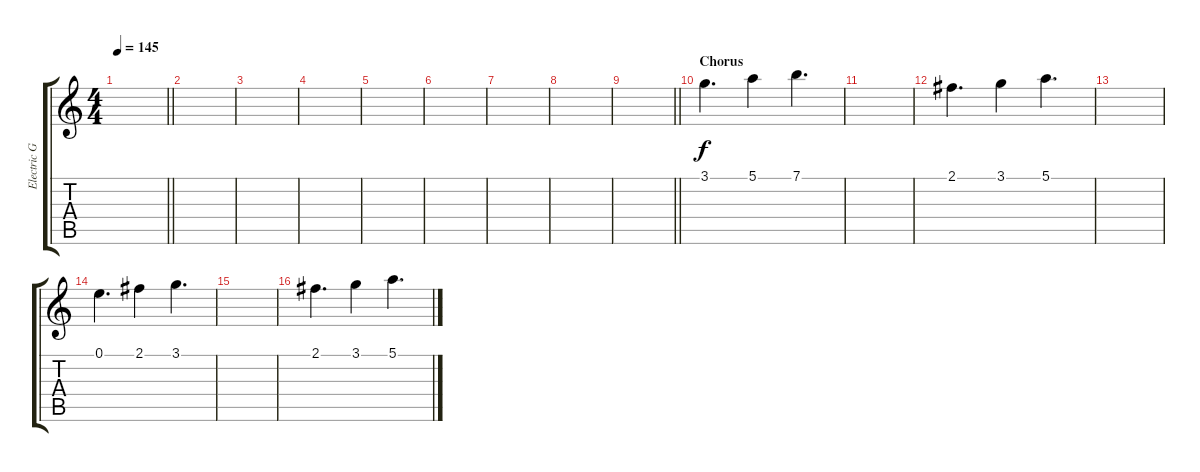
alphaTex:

\track ("Electric Guitar (Jazz)" "Electric G") {instrument electricguitarjazz}
\staff {score tabs}
\tuning (E4 B3 G3 D3 A2 E2) {hide}
\ts (4 4)
\tempo 145
\clef g2
\barLineRight lightlight
\ks c
|
|
|
|
|
|
|
|
\barLineRight lightlight
|
\section ("" "Chorus")
3.1.4{d} 5.1.4 7.1.4{d} |
|
2.1.4{d} 3.1.4 5.1.4{d} |
|
0.1.4{d} 2.1.4 3.1.4{d} |
|
2.1.4{d} 3.1.4 5.1.4{d}
